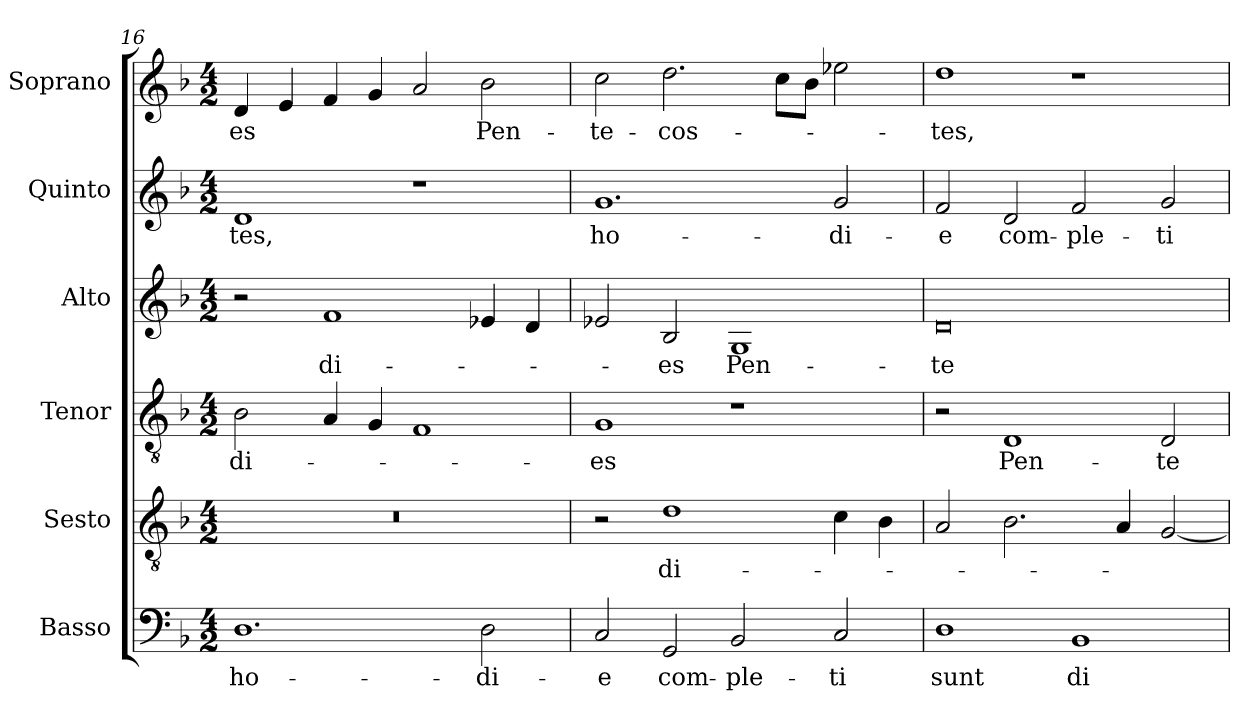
**kern	**text	**kern	**text	**kern	**text	**kern	**text	**kern	**text	**kern	**text
*part6	*part6	*part5	*part5	*part4	*part4	*part3	*part3	*part2	*part2	*part1	*part1
*staff6	*staff6	*staff5	*staff5	*staff4	*staff4	*staff3	*staff3	*staff2	*staff2	*staff1	*staff1
*I"Basso	*	*I"Sesto	*	*I"Tenor	*	*I"Alto	*	*I"Quinto	*	*I"Soprano	*
*I'B.	*	*I'Ss.	*	*I'T.	*	*I'A.	*	*I'Q.	*	*I'S.	*
!!LO:PB:g=z
*clefF4	*	*clefGv2	*	*clefGv2	*	*clefG2	*	*clefG2	*	*clefG2	*
*	*	*ITrd7c12	*	*ITrd7c12	*	*	*	*	*	*	*
*k[b-]	*	*k[b-]	*	*k[b-]	*	*k[b-]	*	*k[b-]	*	*k[b-]	*
*F:	*	*F:	*	*F:	*	*F:	*	*F:	*	*F:	*
*M4/2	*	*M4/2	*	*M4/2	*	*M4/2	*	*M4/2	*	*M4/2	*
=16	=16	=16	=16	=16	=16	=16	=16	=16	=16	=16	=16
!	!LO:LY:b:color=#000000	!LO:N:vis=1	!	!	!	!	!	!	!	!	!
!	!	!	!	!	!LO:LY:b:color=#000000	!	!	!	!	!	!
!	!	!	!	!	!	!	!	!	!LO:LY:b:color=#000000	!	!
!	!	!	!	!	!	!	!	!	!	!	!LO:LY:b:color=#000000
1.Di	ho-	0r	.	2BB-i\	di-	2r	.	1di	-tes,	4di/	-es
.	.	.	.	.	.	.	.	.	.	4ei/	.
!	!	!	!	!	!	!	!LO:LY:b:color=#000000	!	!	!	!
.	.	.	.	4AAi/	.	1fi	di-	.	.	4fi/	.
.	.	.	.	4GGi/	.	.	.	.	.	4gi/	.
.	.	.	.	1FFi	.	.	.	1r	.	2ai/	.
!	!LO:LY:b:color=#000000	!	!	!	!	!	!	!	!	!	!
!	!	!	!	!	!	!	!	!	!	!	!LO:LY:b:color=#000000
2Di\	-di-	.	.	.	.	4e-Xi/	.	.	.	2b-i\	Pen-
.	.	.	.	.	.	4di/	.	.	.	.	.
=17	=17	=17	=17	=17	=17	=17	=17	=17	=17	=17	=17
!	!LO:LY:b:color=#000000	!	!	!	!	!	!	!	!	!	!
!	!	!	!	!	!LO:LY:b:color=#000000	!	!	!	!	!	!
!	!	!	!	!	!	!	!	!	!LO:LY:b:color=#000000	!	!
!	!	!	!	!	!	!	!	!	!	!	!LO:LY:b:color=#000000
2Ci/	-e	2r	.	1GGi	-es	2e-Xi/	.	1.gi	ho-	2cci\	-te-
!	!LO:LY:b:color=#000000	!	!	!	!	!	!	!	!	!	!
!	!	!	!LO:LY:b:color=#000000	!	!	!	!	!	!	!	!
!	!	!	!	!	!	!	!LO:LY:b:color=#000000	!	!	!	!
!	!	!	!	!	!	!	!	!	!	!	!LO:LY:b:color=#000000
2GGi/	com-	1Di	di-	.	.	2B-i/	-es	.	.	2.ddi\	-cos-
!	!LO:LY:b:color=#000000	!	!	!	!	!	!	!	!	!	!
!	!	!	!	!	!	!	!LO:LY:b:color=#000000	!	!	!	!
2BB-i/	-ple-	.	.	1r	.	1Gi	Pen-	.	.	.	.
.	.	.	.	.	.	.	.	.	.	8cci\L	.
.	.	.	.	.	.	.	.	.	.	8b-i\J	.
!	!LO:LY:b:color=#000000	!	!	!	!	!	!	!	!	!	!
!	!	!	!	!	!	!	!	!	!LO:LY:b:color=#000000	!	!
2Ci/	-ti	4Ci\	.	.	.	.	.	2gi/	-di-	2ee-Xi\	.
.	.	4BB-i\	.	.	.	.	.	.	.	.	.
=18	=18	=18	=18	=18	=18	=18	=18	=18	=18	=18	=18
!	!LO:LY:b:color=#000000	!	!	!	!	!	!	!	!	!	!
!	!	!	!	!	!	!	!LO:LY:b:color=#000000	!	!	!	!
!	!	!	!	!	!	!	!	!	!LO:LY:b:color=#000000	!	!
!	!	!	!	!	!	!	!	!	!	!	!LO:LY:b:color=#000000
1Di	sunt	2AAi/	.	2r	.	0di	-te-	2fi/	-e	1ddi	-tes,
!	!	!	!	!	!LO:LY:b:color=#000000	!	!	!	!	!	!
!	!	!	!	!	!	!	!	!	!LO:LY:b:color=#000000	!	!
.	.	2.BB-i\	.	1DDi	Pen-	.	.	2di/	com-	.	.
!	!LO:LY:b:color=#000000	!	!	!	!	!	!	!	!	!	!
!	!	!	!	!	!	!	!	!	!LO:LY:b:color=#000000	!	!
1BB-i	di-	.	.	.	.	.	.	2fi/	-ple-	1r	.
.	.	4AAi/	.	.	.	.	.	.	.	.	.
!	!	!	!	!	!LO:LY:b:color=#000000	!	!	!	!	!	!
!	!	!	!	!	!	!	!	!	!LO:LY:b:color=#000000	!	!
.	.	[2GGi/	.	2DDi/	-te-	.	.	2gi/	-ti	.	.
=	=	=	=	=	=	=	=	=	=	=	=
*-	*-	*-	*-	*-	*-	*-	*-	*-	*-	*-	*-
